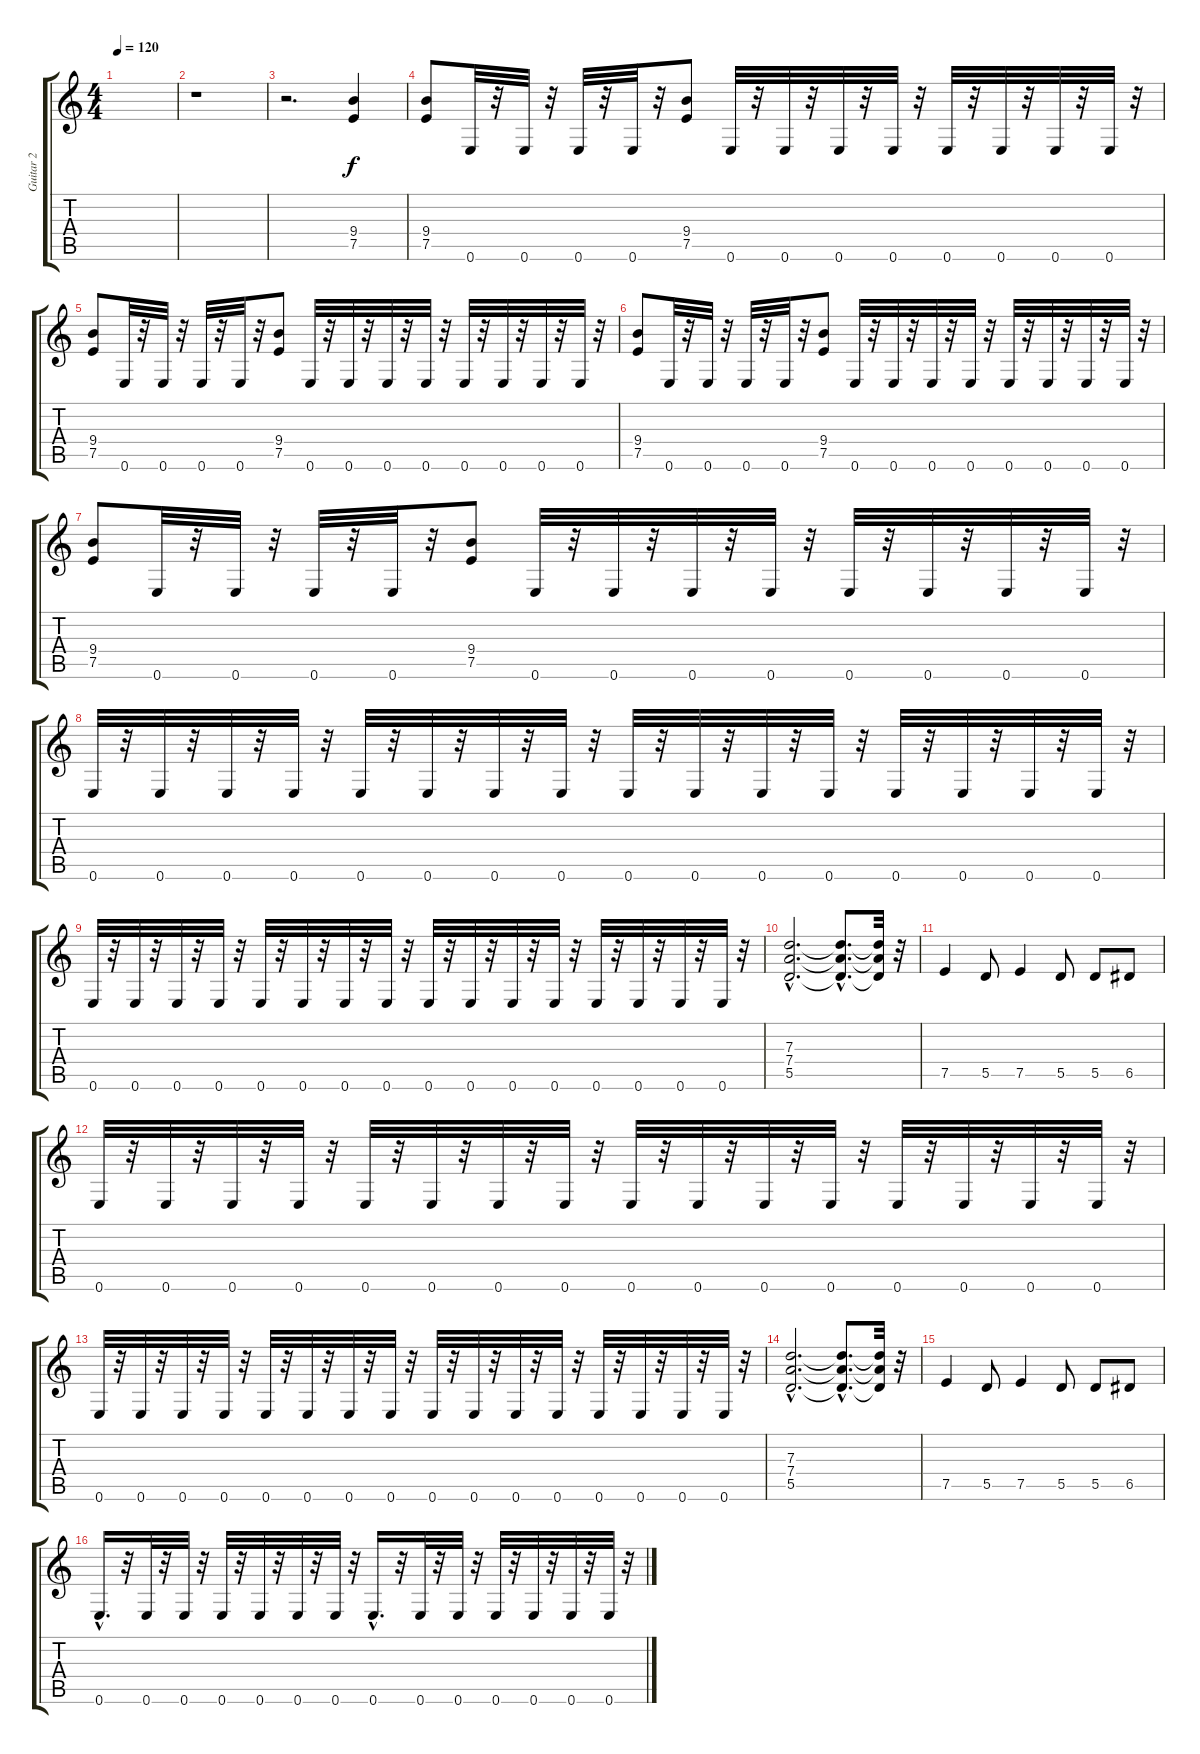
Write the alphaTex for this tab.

\track ("Guitar 2 " "Guitar 2 ") {instrument distortionguitar}
\staff {score tabs}
\tuning (E4 B3 G3 D3 A2 E2) {hide}
\ts (4 4)
\tempo 120
\clef g2
\ks c
|
r.1 |
r.2{d} (9.4 7.5).4 |
(9.4 7.5).8 0.6.32 r.32 0.6.32 r.32 0.6.32 r.32 0.6.32 r.32 (9.4 7.5).8 0.6.32 r.32 0.6.32 r.32 0.6.32 r.32 0.6.32 r.32 0.6.32 r.32 0.6.32 r.32 0.6.32 r.32 0.6.32 r.32 |
(9.4 7.5).8 0.6.32 r.32 0.6.32 r.32 0.6.32 r.32 0.6.32 r.32 (9.4 7.5).8 0.6.32 r.32 0.6.32 r.32 0.6.32 r.32 0.6.32 r.32 0.6.32 r.32 0.6.32 r.32 0.6.32 r.32 0.6.32 r.32 |
(9.4 7.5).8 0.6.32 r.32 0.6.32 r.32 0.6.32 r.32 0.6.32 r.32 (9.4 7.5).8 0.6.32 r.32 0.6.32 r.32 0.6.32 r.32 0.6.32 r.32 0.6.32 r.32 0.6.32 r.32 0.6.32 r.32 0.6.32 r.32 |
(9.4 7.5).8 0.6.32 r.32 0.6.32 r.32 0.6.32 r.32 0.6.32 r.32 (9.4 7.5).8 0.6.32 r.32 0.6.32 r.32 0.6.32 r.32 0.6.32 r.32 0.6.32 r.32 0.6.32 r.32 0.6.32 r.32 0.6.32 r.32 |
0.6.32 r.32 0.6.32 r.32 0.6.32 r.32 0.6.32 r.32 0.6.32 r.32 0.6.32 r.32 0.6.32 r.32 0.6.32 r.32 0.6.32 r.32 0.6.32 r.32 0.6.32 r.32 0.6.32 r.32 0.6.32 r.32 0.6.32 r.32 0.6.32 r.32 0.6.32 r.32 |
0.6.32 r.32 0.6.32 r.32 0.6.32 r.32 0.6.32 r.32 0.6.32 r.32 0.6.32 r.32 0.6.32 r.32 0.6.32 r.32 0.6.32 r.32 0.6.32 r.32 0.6.32 r.32 0.6.32 r.32 0.6.32 r.32 0.6.32 r.32 0.6.32 r.32 0.6.32 r.32 |
(7.3{hac} 7.4{hac} 5.5{hac}).2{d} (7.3{hac t} 7.4{hac t} 5.5{hac t}).8{d} (7.3{t} 7.4{t} 5.5{t}).32 r.32 |
7.5.4 5.5.8 7.5.4 5.5.8 5.5.8 6.5.8 |
0.6.32 r.32 0.6.32 r.32 0.6.32 r.32 0.6.32 r.32 0.6.32 r.32 0.6.32 r.32 0.6.32 r.32 0.6.32 r.32 0.6.32 r.32 0.6.32 r.32 0.6.32 r.32 0.6.32 r.32 0.6.32 r.32 0.6.32 r.32 0.6.32 r.32 0.6.32 r.32 |
0.6.32 r.32 0.6.32 r.32 0.6.32 r.32 0.6.32 r.32 0.6.32 r.32 0.6.32 r.32 0.6.32 r.32 0.6.32 r.32 0.6.32 r.32 0.6.32 r.32 0.6.32 r.32 0.6.32 r.32 0.6.32 r.32 0.6.32 r.32 0.6.32 r.32 0.6.32 r.32 |
(7.3{hac} 7.4{hac} 5.5{hac}).2{d} (7.3{hac t} 7.4{hac t} 5.5{hac t}).8{d} (7.3{t} 7.4{t} 5.5{t}).32 r.32 |
7.5.4 5.5.8 7.5.4 5.5.8 5.5.8 6.5.8 |
0.6{hac}.16{d} r.32 0.6.32 r.32 0.6.32 r.32 0.6.32 r.32 0.6.32 r.32 0.6.32 r.32 0.6.32 r.32 0.6{hac}.16{d} r.32 0.6.32 r.32 0.6.32 r.32 0.6.32 r.32 0.6.32 r.32 0.6.32 r.32 0.6.32 r.32
